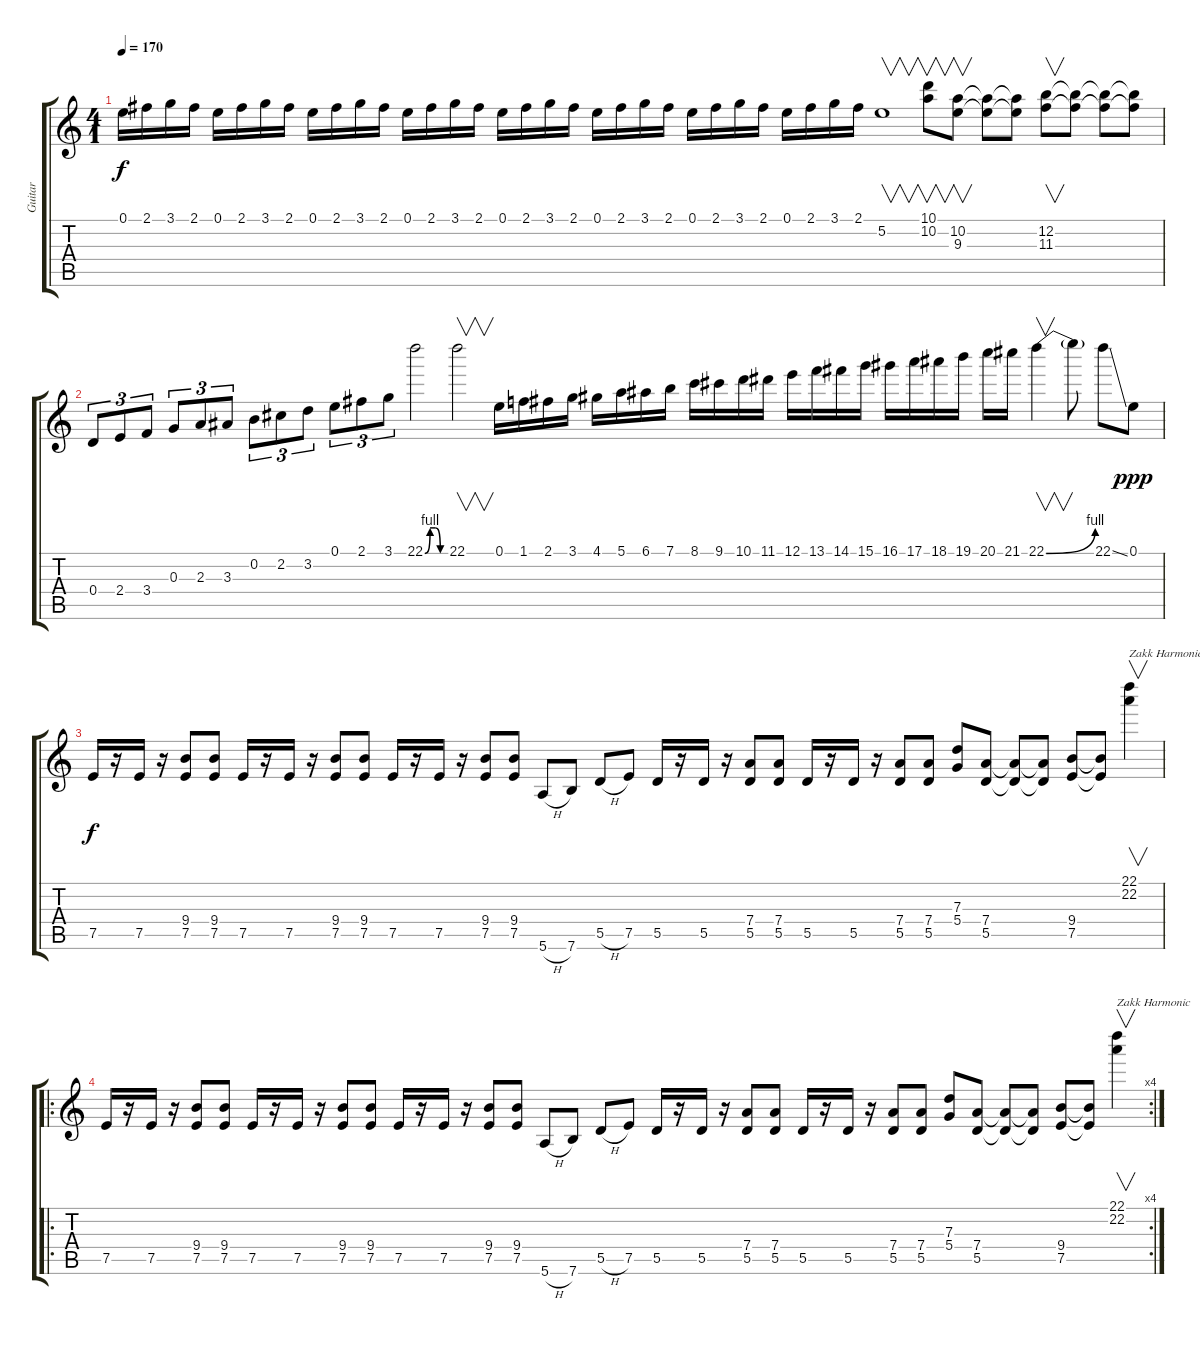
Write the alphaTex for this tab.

\track ("Guitar" "Guitar") {instrument distortionguitar}
\staff {score tabs}
\tuning (E4 B3 G3 D3 A2 E2) {hide}
\ts (4 1)
\tempo 170
\clef g2
\ks c
0.1.16{dy f} 2.1.16 3.1.16 2.1.16 0.1.16 2.1.16 3.1.16 2.1.16 0.1.16 2.1.16 3.1.16 2.1.16 0.1.16 2.1.16 3.1.16 2.1.16 0.1.16 2.1.16 3.1.16 2.1.16 0.1.16 2.1.16 3.1.16 2.1.16 0.1.16 2.1.16 3.1.16 2.1.16 0.1.16 2.1.16 3.1.16 2.1.16 5.2.1{v} (10.1 10.2).8{v} (10.2 9.3).8{v} (10.2{t} 9.3{t}).8 (10.2{t} 9.3{t}).8 (12.2 11.3).8{v} (12.2{t} 11.3{t}).8 (12.2{t} 11.3{t}).8 (12.2{t} 11.3{t}).8 |
0.4.8{tu (3 2)} 2.4.8{tu (3 2)} 3.4.8{tu (3 2)} 0.3.8{tu (3 2)} 2.3.8{tu (3 2)} 3.3.8{tu (3 2)} 0.2.8{tu (3 2)} 2.2.8{tu (3 2)} 3.2.8{tu (3 2)} 0.1.8{tu (3 2)} 2.1.8{tu (3 2)} 3.1.8{tu (3 2)} 22.1{be (custom 0 0 15 4 30 4 45 0 60 0)}.2 22.1.2{v} 0.1.16 1.1.16 2.1.16 3.1.16 4.1.16 5.1.16 6.1.16 7.1.16 8.1.16 9.1.16 10.1.16 11.1.16 12.1.16 13.1.16 14.1.16 15.1.16 16.1.16 17.1.16 18.1.16 19.1.16 20.1.16 21.1.16 22.1{be (bend 0 0 60 4)}.4{v} 22.1{t}.8 22.1{ss}.8 0.1.8{dy ppp} |
7.5.16{dy f} r.16 7.5.16 r.16 (9.4 7.5).8 (9.4 7.5).8 7.5.16 r.16 7.5.16 r.16 (9.4 7.5).8 (9.4 7.5).8 7.5.16 r.16 7.5.16 r.16 (9.4 7.5).8 (9.4 7.5).8 5.6{h}.8 7.6.8 5.5{h}.8 7.5.8 5.5.16 r.16 5.5.16 r.16 (7.4 5.5).8 (7.4 5.5).8 5.5.16 r.16 5.5.16 r.16 (7.4 5.5).8 (7.4 5.5).8 (7.3 5.4).8 (7.4 5.5).8 (7.4{t} 5.5{t}).8 (7.4{t} 5.5{t}).8 (9.4 7.5).8 (9.4{t} 7.5{t}).8 (22.1 22.2).4{v txt "Zakk Harmonic"} |
\ro
\rc 4
7.5.16 r.16 7.5.16 r.16 (9.4 7.5).8 (9.4 7.5).8 7.5.16 r.16 7.5.16 r.16 (9.4 7.5).8 (9.4 7.5).8 7.5.16 r.16 7.5.16 r.16 (9.4 7.5).8 (9.4 7.5).8 5.6{h}.8 7.6.8 5.5{h}.8 7.5.8 5.5.16 r.16 5.5.16 r.16 (7.4 5.5).8 (7.4 5.5).8 5.5.16 r.16 5.5.16 r.16 (7.4 5.5).8 (7.4 5.5).8 (7.3 5.4).8 (7.4 5.5).8 (7.4{t} 5.5{t}).8 (7.4{t} 5.5{t}).8 (9.4 7.5).8 (9.4{t} 7.5{t}).8 (22.1 22.2).4{v txt "Zakk Harmonic"}
